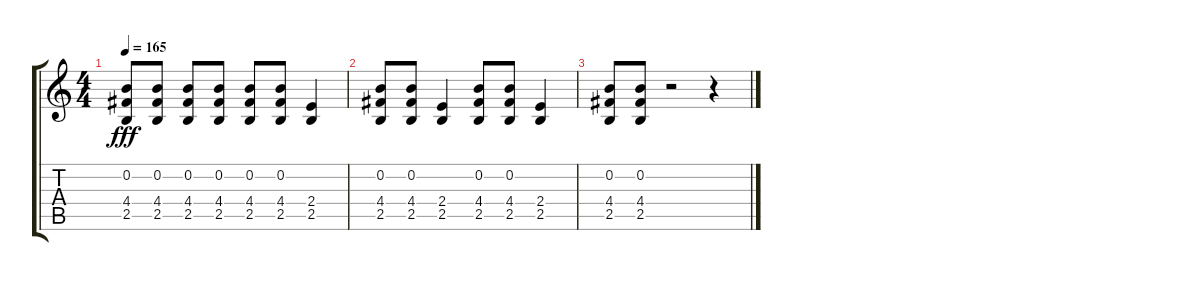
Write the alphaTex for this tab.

\track "" {instrument electricguitarclean}
\staff {score tabs}
\tuning (E4 B3 G3 D3 A2 E2) {hide}
\ts (4 4)
\tempo 165
\clef g2
\ks c
(0.2 4.4 2.5).8{dy fff} (0.2 4.4 2.5).8 (0.2 4.4 2.5).8 (0.2 4.4 2.5).8 (0.2 4.4 2.5).8 (0.2 4.4 2.5).8 (2.4 2.5).4 |
(0.2 4.4 2.5).8 (0.2 4.4 2.5).8 (2.4 2.5).4 (0.2 4.4 2.5).8 (0.2 4.4 2.5).8 (2.4 2.5).4 |
(0.2 4.4 2.5).8 (0.2 4.4 2.5).8 r.2 r.4
